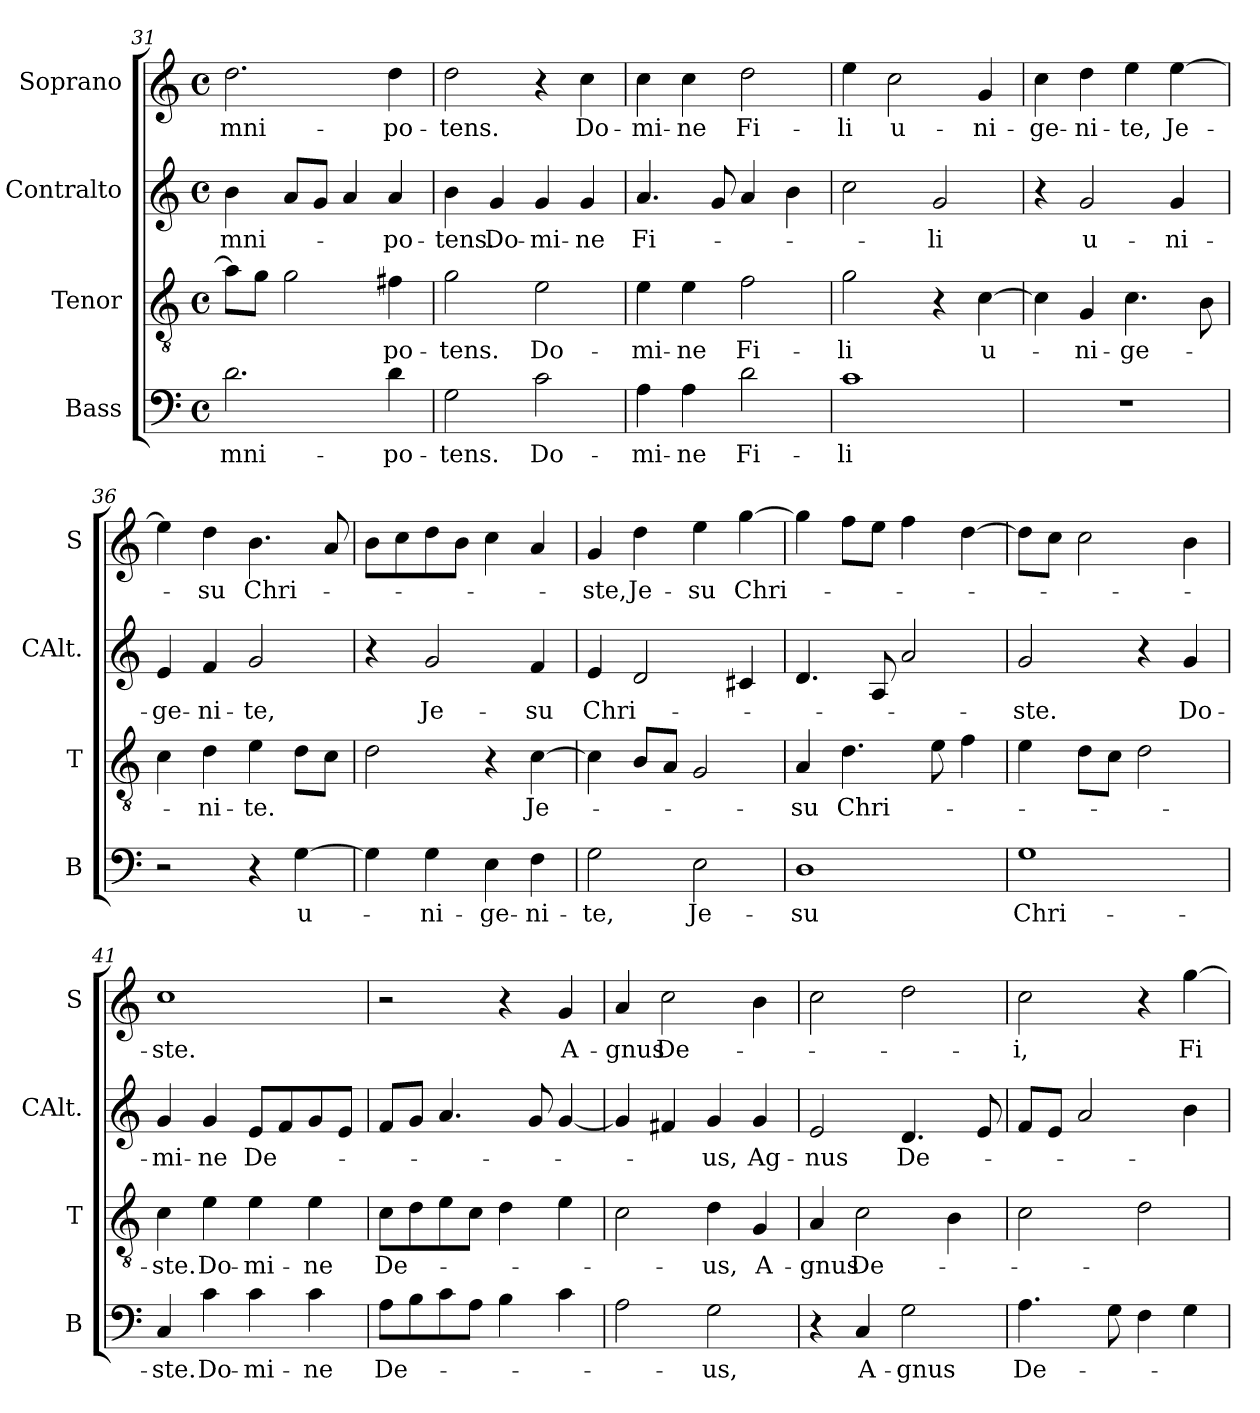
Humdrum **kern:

**kern	**text	**kern	**text	**kern	**text	**kern	**text
*part4	*part4	*part3	*part3	*part2	*part2	*part1	*part1
*staff4	*staff4	*staff3	*staff3	*staff2	*staff2	*staff1	*staff1
*I"Bass	*	*I"Tenor	*	*I"Contralto	*	*I"Soprano	*
*I'B	*	*I'T	*	*I'CAlt.	*	*I'S	*
!!LO:PB:g=z
*clefF4	*	*clefGv2	*	*clefG2	*	*clefG2	*
*k[]	*	*k[]	*	*k[]	*	*k[]	*
*C:	*	*C:	*	*C:	*	*C:	*
*M4/4	*	*M4/4	*	*M4/4	*	*M4/4	*
*met(c)	*	*met(c)	*	*met(c)	*	*met(c)	*
=31	=31	=31	=31	=31	=31	=31	=31
2.d\	-mni-	8a\L]	.	4b\	-mni-	2.dd\	-mni-
.	.	8g\J	.	.	.	.	.
.	.	2g\	.	8a/L	.	.	.
.	.	.	.	8g/J	.	.	.
.	.	.	.	4a/	.	.	.
4d\	-po-	4f#X\	-po-	4a/	-po-	4dd\	-po-
=32	=32	=32	=32	=32	=32	=32	=32
2G\	-tens.	2g\	-tens.	4b\	-tens.	2dd\	-tens.
.	.	.	.	4g/	Do-	.	.
2c\	Do-	2e\	Do-	4g/	-mi-	4r	.
.	.	.	.	4g/	-ne	4cc\	Do-
=33	=33	=33	=33	=33	=33	=33	=33
4A\	-mi-	4e\	-mi-	4.a/	Fi-	4cc\	-mi-
4A\	-ne	4e\	-ne	.	.	4cc\	-ne
.	.	.	.	8g/	.	.	.
2d\	Fi-	2f\	Fi-	4a/	.	2dd\	Fi-
.	.	.	.	4b\	.	.	.
=34	=34	=34	=34	=34	=34	=34	=34
1c	-li	2g\	-li	2cc\	.	4ee\	-li
.	.	.	.	.	.	2cc\	u-
.	.	4r	.	2g/	-li	.	.
.	.	[4c\	u-	.	.	4g/	-ni-
=35	=35	=35	=35	=35	=35	=35	=35
1r	.	4c\]	.	4r	.	4cc\	-ge-
.	.	4G/	-ni-	2g/	u-	4dd\	-ni-
.	.	4.c\	-ge-	.	.	4ee\	-te,
.	.	.	.	4g/	-ni-	[4ee\	Je-
.	.	8B\	.	.	.	.	.
!!LO:LB:g=z
=36	=36	=36	=36	=36	=36	=36	=36
2r	.	4c\	.	4e/	-ge-	4ee\]	.
.	.	4d\	-ni-	4f/	-ni-	4dd\	-su
4r	.	4e\	-te.	2g/	-te,	4.b\	Chri-
[4G\	u-	8d\L	.	.	.	.	.
.	.	8c\J	.	.	.	8a/	.
=37	=37	=37	=37	=37	=37	=37	=37
4G\]	.	2d\	.	4r	.	8b\L	.
.	.	.	.	.	.	8cc\	.
4G\	-ni-	.	.	2g/	Je-	8dd\	.
.	.	.	.	.	.	8b\J	.
4E\	-ge-	4r	.	.	.	4cc\	.
4F\	-ni-	[4c\	Je-	4f/	-su	4a/	.
=38	=38	=38	=38	=38	=38	=38	=38
2G\	-te,	4c\]	.	4e/	Chri-	4g/	-ste,
.	.	8B/L	.	2d/	.	4dd\	Je-
.	.	8A/J	.	.	.	.	.
2E\	Je-	2G/	.	.	.	4ee\	-su
.	.	.	.	4c#X/	.	[4gg\	Chri-
=39	=39	=39	=39	=39	=39	=39	=39
1D	-su	4A/	-su	4.d/	.	4gg\]	.
.	.	4.d\	Chri-	.	.	8ff\L	.
.	.	.	.	8A/	.	8ee\J	.
.	.	.	.	2a/	.	4ff\	.
.	.	8e\	.	.	.	.	.
.	.	4f\	.	.	.	[4dd\	.
=40	=40	=40	=40	=40	=40	=40	=40
1G	Chri-	4e\	.	2g/	-ste.	8dd\L]	.
.	.	.	.	.	.	8cc\J	.
.	.	8d\L	.	.	.	2cc\	.
.	.	8c\J	.	.	.	.	.
.	.	2d\	.	4r	.	.	.
.	.	.	.	4g/	Do-	4b\	.
!!LO:LB:g=z
=41	=41	=41	=41	=41	=41	=41	=41
4C/	-ste.	4c\	-ste.	4g/	-mi-	1cc	-ste.
4c\	Do-	4e\	Do-	4g/	-ne	.	.
4c\	-mi-	4e\	-mi-	8e/L	De-	.	.
.	.	.	.	8f/	.	.	.
4c\	-ne	4e\	-ne	8g/	.	.	.
.	.	.	.	8e/J	.	.	.
=42	=42	=42	=42	=42	=42	=42	=42
8A\L	De-	8c\L	De-	8f/L	.	2r	.
8B\	.	8d\	.	8g/J	.	.	.
8c\	.	8e\	.	4.a/	.	.	.
8A\J	.	8c\J	.	.	.	.	.
4B\	.	4d\	.	.	.	4r	.
.	.	.	.	8g/	.	.	.
4c\	.	4e\	.	[4g/	.	4g/	A-
=43	=43	=43	=43	=43	=43	=43	=43
2A\	.	2c\	.	4g/]	.	4a/	-gnus
.	.	.	.	4f#X/	.	2cc\	De-
2G\	-us,	4d\	-us,	4g/	-us,	.	.
.	.	4G/	A-	4g/	Ag-	4b\	.
=44	=44	=44	=44	=44	=44	=44	=44
4r	.	4A/	-gnus	2e/	-nus	2cc\	.
4C/	A-	2c\	De-	.	.	.	.
2G\	-gnus	.	.	4.d/	De-	2dd\	.
.	.	4B\	.	.	.	.	.
.	.	.	.	8e/	.	.	.
=45	=45	=45	=45	=45	=45	=45	=45
4.A\	De-	2c\	.	8f/L	.	2cc\	-i,
.	.	.	.	8e/J	.	.	.
.	.	.	.	2a/	.	.	.
8G\	.	.	.	.	.	.	.
4F\	.	2d\	.	.	.	4r	.
4G\	.	.	.	4b\	.	[4gg\	Fi-
=	=	=	=	=	=	=	=
*-	*-	*-	*-	*-	*-	*-	*-
